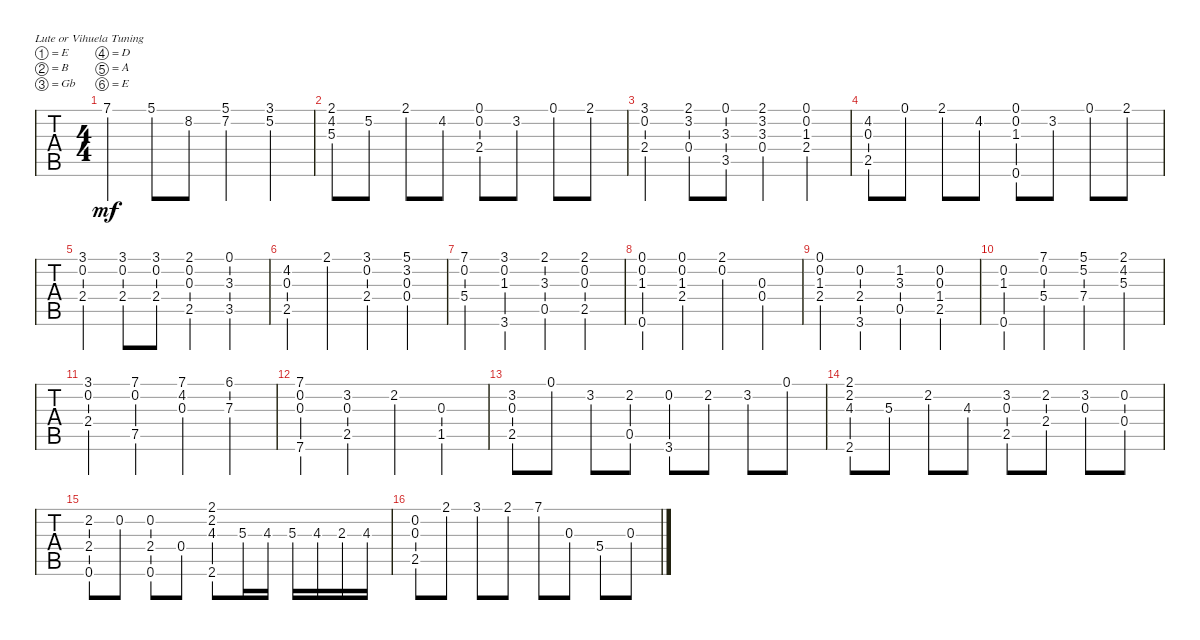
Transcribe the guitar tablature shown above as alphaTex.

\defaultSystemsLayout 4
\bracketExtendMode groupsimilarinstruments
\singleTrackTrackNamePolicy hidden
\multiTrackTrackNamePolicy hidden
\firstSystemTrackNameOrientation horizontal
\otherSystemsTrackNameOrientation horizontal
\track ("Steel Guitar" "S-Gt") {instrument acousticguitarsteel}
\staff {tabs}
\tuning (E4 B3 Gb3 D3 A2 E2)
\ts (4 4)
\tempo (120 hide)
\clef g2
\ks g
7.1.4{dy mf instrument acousticguitarsteel} 5.1.8 8.2.8 (5.1 7.2).4 (3.1 5.2).4 |
(2.1 4.2 5.3).8 5.2.8 2.1.8 4.2.8 (0.1 0.2 2.4).8 3.2.8 0.1.8 2.1.8 |
(3.1 0.2 2.4).4 (2.1 3.2 0.4).8 (0.1 3.3 3.5).8 (0.4 3.3 3.2 2.1).4 (0.1 0.2 1.3 2.4).4 |
(2.5 0.3 4.2).8 0.1.8 2.1.8 4.2.8 (0.1 0.2 1.3 0.6).8 3.2.8 0.1.8 2.1.8 |
(3.1 0.2 2.4).4 (3.1 0.2 2.4).8 (3.1 0.2 2.4).8 (2.1 0.2 0.3 2.5).4 (0.1 3.3 3.5).4 |
(4.2 0.3 2.5).4 2.1.4 (3.1 0.2 2.4).4 (5.1 3.2 0.3 0.4).4 |
(7.1 0.2 5.4).4 (3.1 0.2 1.3 3.6).4 (2.1 3.3 0.5).4 (2.1 0.2 2.5 0.3).4 |
(0.1 0.2 1.3 0.6).4 (2.4 1.3 0.2 0.1).4 (2.1 0.2).4 (0.3 0.4).4 |
(0.1 0.2 1.3 2.4).4 (0.2 2.4 3.6).4 (0.5 3.3 1.2).4 (0.2 0.3 1.4 2.5).4 |
(0.2 1.3 0.6).4 (7.1 0.2 5.4).4 (7.4 5.2 5.1).4 (2.1 4.2 5.3).4 |
(3.1 0.2 2.4).4 (7.1 7.5 0.2).4 (7.1 4.2 0.3).4 (6.1 7.3).4 |
(7.1 0.2 0.3 7.6).4 (2.5 0.3 3.2).4 2.2.4 (0.3 1.5).4 |
(2.5 0.3 3.2).8 0.1.8 3.2.8 (2.2 0.5).8 (3.6 0.2).8 2.2.8 3.2.8 0.1.8 |
(2.1 2.2 4.3 2.6).8 5.3.8 2.2.8 4.3.8 (3.2 0.3 2.5).8 (2.2 2.4).8 (3.2 0.3).8 (0.2 0.4).8 |
(2.2 2.4 0.6).8 0.2.8 (0.2 2.4 0.6).8 0.4.8 (2.6 4.3 2.2 2.1).8 5.3.16 4.3.16 5.3.16 4.3.16 2.3.16 4.3.16 |
(2.5 0.2 0.3).8 2.1.8 3.1.8 2.1.8 7.1.8 0.3.8 5.4.8 0.3.8
